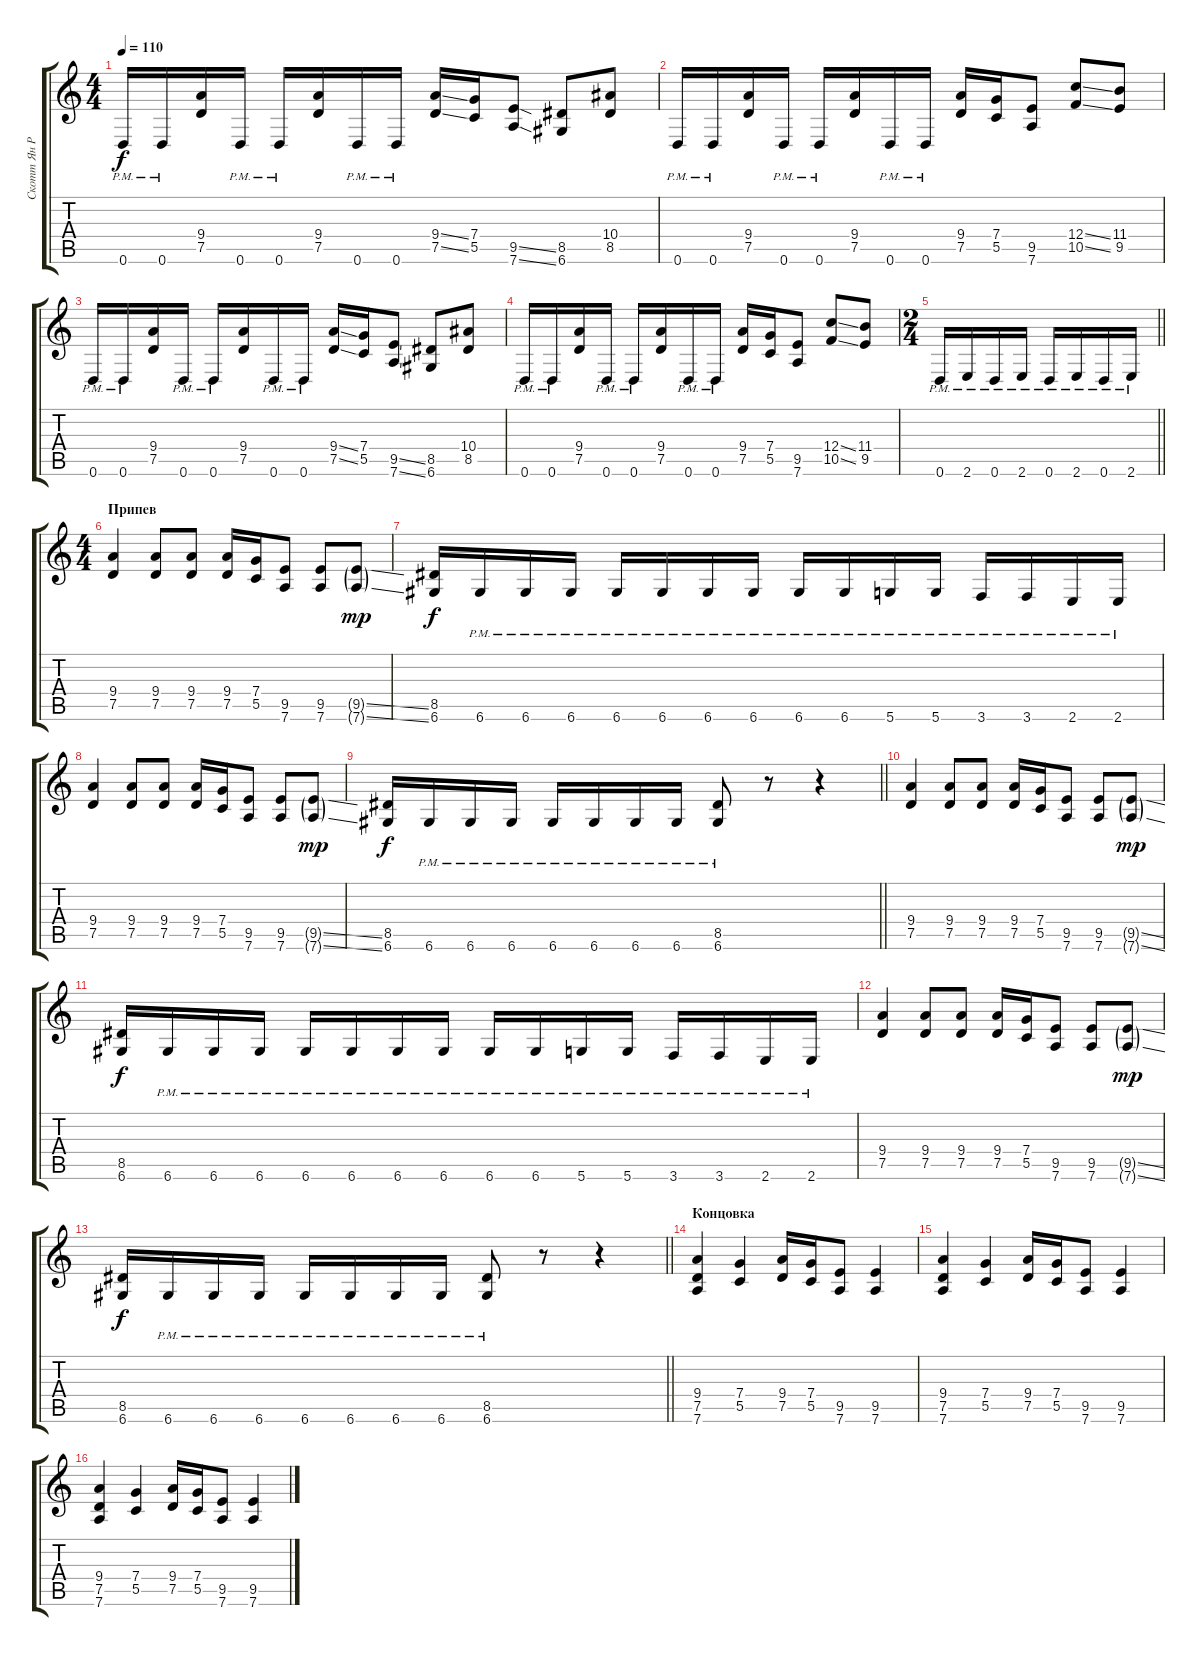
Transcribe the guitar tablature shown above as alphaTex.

\track ("Скотт Ян Розенфелд" "Скотт Ян Р") {instrument distortionguitar}
\staff {score tabs}
\tuning (D4 A3 F3 C3 G2 D2) {hide}
\ts (4 4)
\tempo 110
\clef g2
\ks c
0.6{pm}.16{dy f} 0.6{pm}.16 (9.4 7.5).16 0.6{pm}.16 0.6{pm}.16 (9.4 7.5).16 0.6{pm}.16 0.6{pm}.16 (9.4{ss} 7.5{ss}).16 (7.4 5.5).16 (9.5{ss} 7.6{ss}).8 (8.5 6.6).8 (10.4 8.5).8 |
0.6{pm}.16 0.6{pm}.16 (9.4 7.5).16 0.6{pm}.16 0.6{pm}.16 (9.4 7.5).16 0.6{pm}.16 0.6{pm}.16 (9.4 7.5).16 (7.4 5.5).16 (9.5 7.6).8 (12.4{ss} 10.5{ss}).8 (11.4 9.5).8 |
0.6{pm}.16 0.6{pm}.16 (9.4 7.5).16 0.6{pm}.16 0.6{pm}.16 (9.4 7.5).16 0.6{pm}.16 0.6{pm}.16 (9.4{ss} 7.5{ss}).16 (7.4 5.5).16 (9.5{ss} 7.6{ss}).8 (8.5 6.6).8 (10.4 8.5).8 |
0.6{pm}.16 0.6{pm}.16 (9.4 7.5).16 0.6{pm}.16 0.6{pm}.16 (9.4 7.5).16 0.6{pm}.16 0.6{pm}.16 (9.4 7.5).16 (7.4 5.5).16 (9.5 7.6).8 (12.4{ss} 10.5{ss}).8 (11.4 9.5).8 |
\ts (2 4)
\barLineRight lightlight
0.6{pm}.16 2.6{pm}.16 0.6{pm}.16 2.6{pm}.16 0.6{pm}.16 2.6{pm}.16 0.6{pm}.16 2.6{pm}.16 |
\ts (4 4)
\section ("" "Припев")
(9.4 7.5).4 (9.4 7.5).8 (9.4 7.5).8 (9.4 7.5).16 (7.4 5.5).16 (9.5 7.6).8 (9.5 7.6).8 (9.5{ss g} 7.6{ss g}).8{dy mp} |
(8.5 6.6).16{dy f} 6.6{pm}.16 6.6{pm}.16 6.6{pm}.16 6.6{pm}.16 6.6{pm}.16 6.6{pm}.16 6.6{pm}.16 6.6{pm}.16 6.6{pm}.16 5.6{pm}.16 5.6{pm}.16 3.6{pm}.16 3.6{pm}.16 2.6{pm}.16 2.6{pm}.16 |
(9.4 7.5).4 (9.4 7.5).8 (9.4 7.5).8 (9.4 7.5).16 (7.4 5.5).16 (9.5 7.6).8 (9.5 7.6).8 (9.5{ss g} 7.6{ss g}).8{dy mp} |
\barLineRight lightlight
(8.5 6.6).16{dy f} 6.6{pm}.16 6.6{pm}.16 6.6{pm}.16 6.6{pm}.16 6.6{pm}.16 6.6{pm}.16 6.6{pm}.16 (8.5 6.6{pm}).8 r.8 r.4 |
(9.4 7.5).4 (9.4 7.5).8 (9.4 7.5).8 (9.4 7.5).16 (7.4 5.5).16 (9.5 7.6).8 (9.5 7.6).8 (9.5{ss g} 7.6{ss g}).8{dy mp} |
(8.5 6.6).16{dy f} 6.6{pm}.16 6.6{pm}.16 6.6{pm}.16 6.6{pm}.16 6.6{pm}.16 6.6{pm}.16 6.6{pm}.16 6.6{pm}.16 6.6{pm}.16 5.6{pm}.16 5.6{pm}.16 3.6{pm}.16 3.6{pm}.16 2.6{pm}.16 2.6{pm}.16 |
(9.4 7.5).4 (9.4 7.5).8 (9.4 7.5).8 (9.4 7.5).16 (7.4 5.5).16 (9.5 7.6).8 (9.5 7.6).8 (9.5{ss g} 7.6{ss g}).8{dy mp} |
\barLineRight lightlight
(8.5 6.6).16{dy f} 6.6{pm}.16 6.6{pm}.16 6.6{pm}.16 6.6{pm}.16 6.6{pm}.16 6.6{pm}.16 6.6{pm}.16 (8.5 6.6{pm}).8 r.8 r.4 |
\section ("" "Концовка")
(9.4 7.5 7.6).4 (7.4 5.5).4 (9.4 7.5).16 (7.4 5.5).16 (9.5 7.6).8 (9.5 7.6).4 |
(9.4 7.5 7.6).4 (7.4 5.5).4 (9.4 7.5).16 (7.4 5.5).16 (9.5 7.6).8 (9.5 7.6).4 |
(9.4 7.5 7.6).4 (7.4 5.5).4 (9.4 7.5).16 (7.4 5.5).16 (9.5 7.6).8 (9.5 7.6).4
